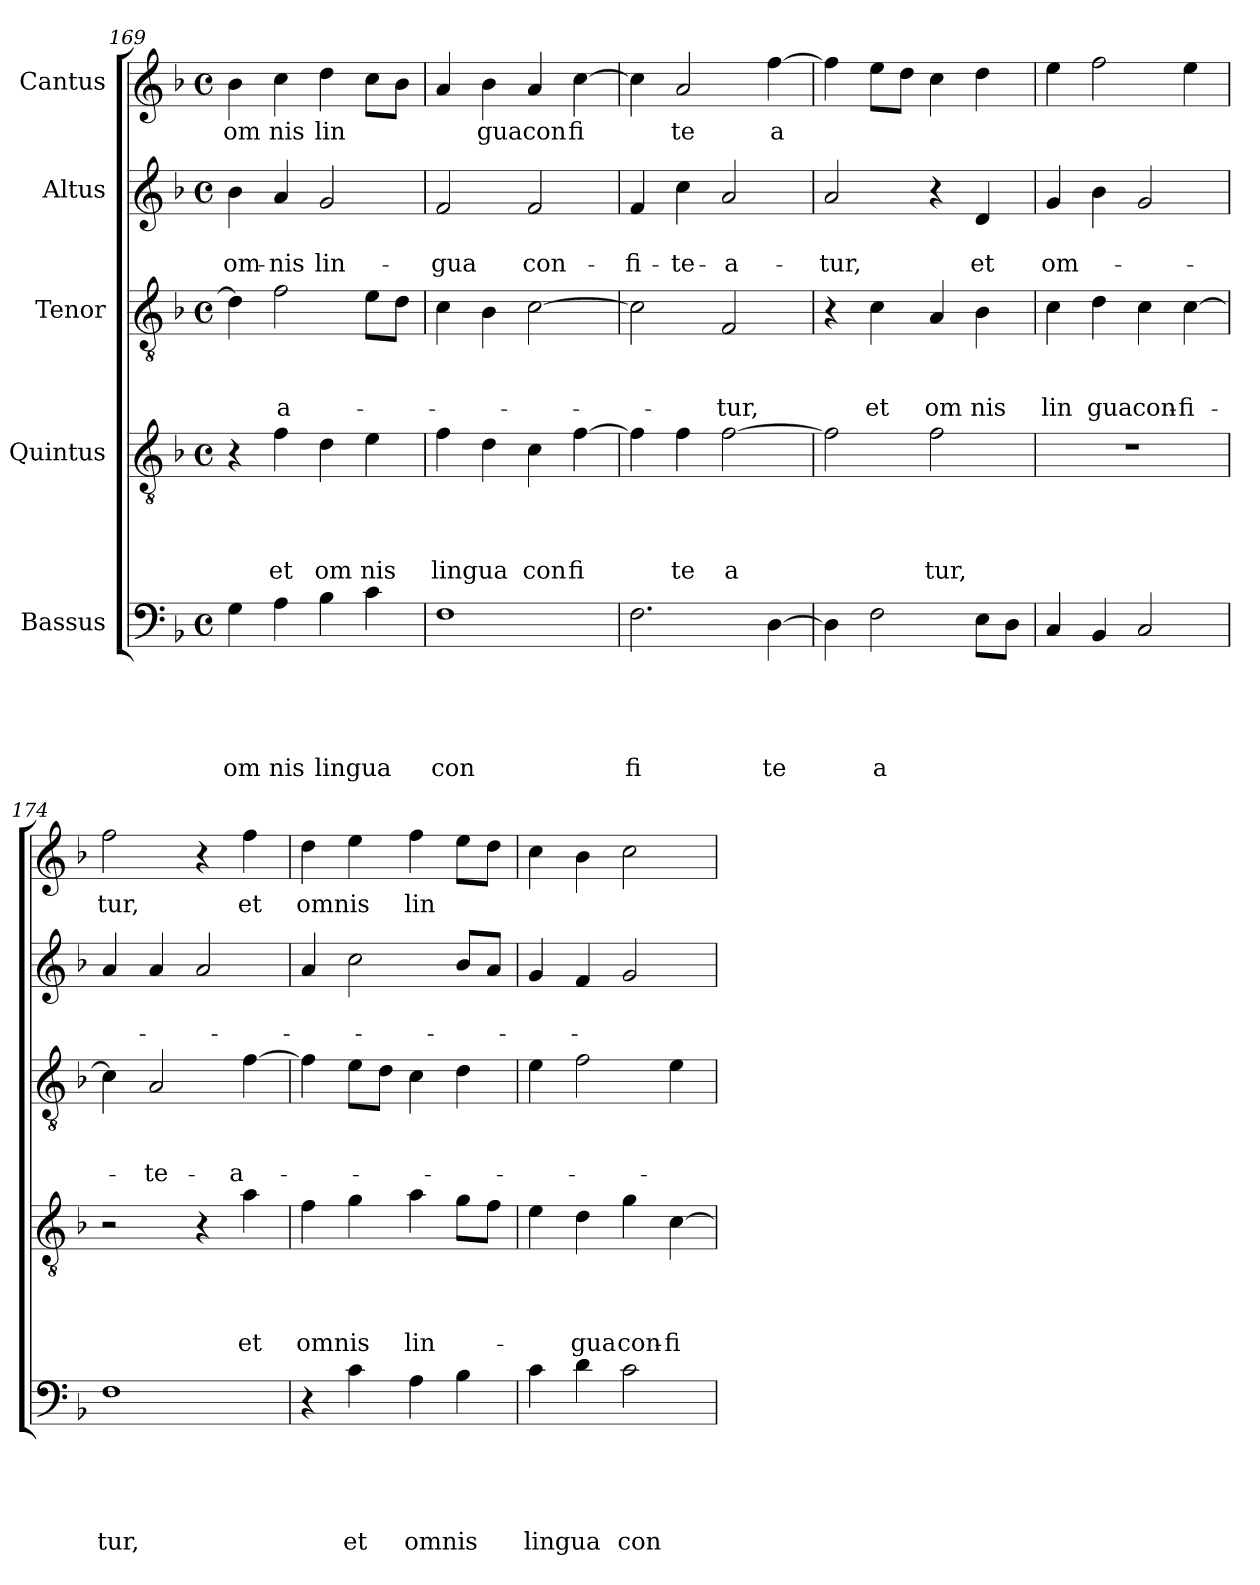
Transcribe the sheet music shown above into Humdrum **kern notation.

**kern	**text	**text	**text	**text	**text	**kern	**text	**text	**text	**text	**kern	**text	**text	**text	**kern	**text	**text	**kern	**text
*part5	*part5	*part5	*part5	*part5	*part5	*part4	*part4	*part4	*part4	*part4	*part3	*part3	*part3	*part3	*part2	*part2	*part2	*part1	*part1
*staff5	*staff5	*staff5	*staff5	*staff5	*staff5	*staff4	*staff4	*staff4	*staff4	*staff4	*staff3	*staff3	*staff3	*staff3	*staff2	*staff2	*staff2	*staff1	*staff1
*I"Bassus	*	*	*	*	*	*I"Quintus	*	*	*	*	*I"Tenor	*	*	*	*I"Altus	*	*	*I"Cantus	*
*clefF4	*	*	*	*	*	*clefGv2	*	*	*	*	*clefGv2	*	*	*	*clefG2	*	*	*clefG2	*
*k[b-]	*	*	*	*	*	*k[b-]	*	*	*	*	*k[b-]	*	*	*	*k[b-]	*	*	*k[b-]	*
*F:	*	*	*	*	*	*F:	*	*	*	*	*F:	*	*	*	*F:	*	*	*F:	*
*M4/4	*	*	*	*	*	*M4/4	*	*	*	*	*M4/4	*	*	*	*M4/4	*	*	*M4/4	*
*met(c)	*	*	*	*	*	*met(c)	*	*	*	*	*met(c)	*	*	*	*met(c)	*	*	*met(c)	*
=169	=169	=169	=169	=169	=169	=169	=169	=169	=169	=169	=169	=169	=169	=169	=169	=169	=169	=169	=169
!	!	!	!	!	!LO:LY:b	!	!	!	!	!	!	!	!	!	!	!	!LO:LY:b	!	!LO:LY:b
4G\	.	.	.	.	om	4r	.	.	.	.	4d\]	.	.	.	4b-\	.	om-	4b-\	om
!	!	!	!	!	!LO:LY:b	!	!	!	!	!LO:LY:b	!	!	!	!LO:LY:b	!	!	!LO:LY:b	!	!LO:LY:b
4A\	.	.	.	.	nis	4f\	.	.	.	et	2f\	.	.	-a-	4a/	.	-nis	4cc\	nis
!	!	!	!	!	!LO:LY:b	!	!	!	!	!LO:LY:b	!	!	!	!	!	!	!LO:LY:b	!	!LO:LY:b
4B-\	.	.	.	.	lingua	4d\	.	.	.	om	.	.	.	.	2g/	.	lin-	4dd\	lin
!	!	!	!	!	!	!	!	!	!	!LO:LY:b	!	!	!	!	!	!	!	!	!
4c\	.	.	.	.	.	4e\	.	.	.	nis	8e\L	.	.	.	.	.	.	8cc\L	.
.	.	.	.	.	.	.	.	.	.	.	8d\J	.	.	.	.	.	.	8b-\J	.
=170	=170	=170	=170	=170	=170	=170	=170	=170	=170	=170	=170	=170	=170	=170	=170	=170	=170	=170	=170
!	!	!	!	!	!LO:LY:b	!	!	!	!	!LO:LY:b	!	!	!	!	!	!	!LO:LY:b	!	!
1F	.	.	.	.	con	4f\	.	.	.	lingua	4c\	.	.	.	2f/	.	-gua	4a/	.
!	!	!	!	!	!	!	!	!	!	!	!	!	!	!	!	!	!	!	!LO:LY:b
.	.	.	.	.	.	4d\	.	.	.	.	4B-\	.	.	.	.	.	.	4b-\	gua
!	!	!	!	!	!	!	!	!	!	!LO:LY:b	!	!	!	!	!	!	!LO:LY:b	!	!LO:LY:b
.	.	.	.	.	.	4c\	.	.	.	con	[>2c\	.	.	.	2f/	.	con-	4a/	con
!	!	!	!	!	!	!	!	!	!	!LO:LY:b	!	!	!	!	!	!	!	!	!LO:LY:b
.	.	.	.	.	.	[>4f\	.	.	.	fi	.	.	.	.	.	.	.	[>4cc\	fi
=171	=171	=171	=171	=171	=171	=171	=171	=171	=171	=171	=171	=171	=171	=171	=171	=171	=171	=171	=171
!	!	!	!	!	!LO:LY:b	!	!	!	!	!	!	!	!	!	!	!	!LO:LY:b	!	!
2.F\	.	.	.	.	fi	4f\]	.	.	.	.	2c\]	.	.	.	4f/	.	-fi-	4cc\]	.
!	!	!	!	!	!	!	!	!	!	!LO:LY:b	!	!	!	!	!	!	!LO:LY:b	!	!LO:LY:b
.	.	.	.	.	.	4f\	.	.	.	te	.	.	.	.	4cc\	.	-te-	2a/	te
!	!	!	!	!	!	!	!	!	!	!LO:LY:b	!	!	!	!LO:LY:b	!	!	!LO:LY:b	!	!
.	.	.	.	.	.	[>2f\	.	.	.	a	2F/	.	.	-tur,	2a/	.	-a-	.	.
!	!	!	!	!	!LO:LY:b	!	!	!	!	!	!	!	!	!	!	!	!	!	!LO:LY:b
[>4D\	.	.	.	.	te	.	.	.	.	.	.	.	.	.	.	.	.	[>4ff\	a
=172	=172	=172	=172	=172	=172	=172	=172	=172	=172	=172	=172	=172	=172	=172	=172	=172	=172	=172	=172
!	!	!	!	!	!	!	!	!	!	!	!	!	!	!	!	!	!LO:LY:b	!	!
4D\]	.	.	.	.	.	2f\]	.	.	.	.	4r	.	.	.	2a/	.	-tur,	4ff\]	.
!	!	!	!	!	!LO:LY:b	!	!	!	!	!	!	!	!	!LO:LY:b	!	!	!	!	!
2F\	.	.	.	.	a	.	.	.	.	.	4c\	.	.	et	.	.	.	8ee\L	.
.	.	.	.	.	.	.	.	.	.	.	.	.	.	.	.	.	.	8dd\J	.
!	!	!	!	!	!	!	!	!	!	!LO:LY:b	!	!	!	!LO:LY:b	!	!	!	!	!
.	.	.	.	.	.	2f\	.	.	.	tur,	4A/	.	.	om	4r	.	.	4cc\	.
!	!	!	!	!	!	!	!	!	!	!	!	!	!	!LO:LY:b	!	!	!LO:LY:b	!	!
8E\L	.	.	.	.	.	.	.	.	.	.	4B-\	.	.	nis	4d/	.	et	4dd\	.
8D\J	.	.	.	.	.	.	.	.	.	.	.	.	.	.	.	.	.	.	.
=173	=173	=173	=173	=173	=173	=173	=173	=173	=173	=173	=173	=173	=173	=173	=173	=173	=173	=173	=173
!	!	!	!	!	!	!	!	!	!	!	!	!	!	!LO:LY:b	!	!	!LO:LY:b	!	!
4C/	.	.	.	.	.	1r	.	.	.	.	4c\	.	.	lin	4g/	.	om-	4ee\	.
!	!	!	!	!	!	!	!	!	!	!	!	!	!	!LO:LY:b	!	!	!	!	!
4BB-/	.	.	.	.	.	.	.	.	.	.	4d\	.	.	gua	4b-\	.	.	2ff\	.
!	!	!	!	!	!	!	!	!	!	!	!	!	!	!LO:LY:b	!	!	!	!	!
2C/	.	.	.	.	.	.	.	.	.	.	4c\	.	.	con-	2g/	.	.	.	.
!	!	!	!	!	!	!	!	!	!	!	!	!	!	!LO:LY:b	!	!	!	!	!
.	.	.	.	.	.	.	.	.	.	.	[>4c\	.	.	-fi-	.	.	.	4ee\	.
=174	=174	=174	=174	=174	=174	=174	=174	=174	=174	=174	=174	=174	=174	=174	=174	=174	=174	=174	=174
!	!	!	!	!	!LO:LY:b	!	!	!	!	!	!	!	!	!	!	!	!	!	!LO:LY:b
1F	.	.	.	.	tur,	2r	.	.	.	.	4c\]	.	.	.	4a/	.	.	2ff\	tur,
!	!	!	!	!	!	!	!	!	!	!	!	!	!	!LO:LY:b	!	!	!	!	!
.	.	.	.	.	.	.	.	.	.	.	2A/	.	.	-te-	4a/	.	.	.	.
.	.	.	.	.	.	4r	.	.	.	.	.	.	.	.	2a/	.	.	4r	.
!	!	!	!	!	!	!	!	!	!	!LO:LY:b	!	!	!	!LO:LY:b	!	!	!	!	!LO:LY:b
.	.	.	.	.	.	4a\	.	.	.	et	[<4f\	.	.	-a-	.	.	.	4ff\	et
!!LO:LB:g=z
=175	=175	=175	=175	=175	=175	=175	=175	=175	=175	=175	=175	=175	=175	=175	=175	=175	=175	=175	=175
!	!	!	!	!	!	!	!	!	!	!LO:LY:b	!	!	!	!	!	!	!	!	!LO:LY:b
4r	.	.	.	.	.	4f\	.	.	.	omnis	4f\]	.	.	.	4a/	.	.	4dd\	omnis
!	!	!	!	!	!LO:LY:b	!	!	!	!	!	!	!	!	!	!	!	!	!	!
4c\	.	.	.	.	et	4g\	.	.	.	.	8e\L	.	.	.	2cc\	.	.	4ee\	.
.	.	.	.	.	.	.	.	.	.	.	8d\J	.	.	.	.	.	.	.	.
!	!	!	!	!	!LO:LY:b	!	!	!	!	!LO:LY:b	!	!	!	!	!	!	!	!	!LO:LY:b
4A\	.	.	.	.	omnis	4a\	.	.	.	lin-	4c\	.	.	.	.	.	.	4ff\	lin
4B-\	.	.	.	.	.	8g\L	.	.	.	.	4d\	.	.	.	8b-/L	.	.	8ee\L	.
.	.	.	.	.	.	8f\J	.	.	.	.	.	.	.	.	8a/J	.	.	8dd\J	.
=176	=176	=176	=176	=176	=176	=176	=176	=176	=176	=176	=176	=176	=176	=176	=176	=176	=176	=176	=176
!	!	!	!	!	!LO:LY:b	!	!	!	!	!	!	!	!	!	!	!	!	!	!
4c\	.	.	.	.	lingua	4e\	.	.	.	.	4e\	.	.	.	4g/	.	.	4cc\	.
!	!	!	!	!	!	!	!	!	!	!LO:LY:b	!	!	!	!	!	!	!	!	!
4d\	.	.	.	.	.	4d\	.	.	.	-gua	2f\	.	.	.	4f/	.	.	4b-\	.
!	!	!	!	!	!LO:LY:b	!	!	!	!	!LO:LY:b	!	!	!	!	!	!	!	!	!
2c\	.	.	.	.	con-	4g\	.	.	.	con-	.	.	.	.	2g/	.	.	2cc\	.
!	!	!	!	!	!	!	!	!	!	!LO:LY:b	!	!	!	!	!	!	!	!	!
.	.	.	.	.	.	[>4c\	.	.	.	-fi-	4e\	.	.	.	.	.	.	.	.
=	=	=	=	=	=	=	=	=	=	=	=	=	=	=	=	=	=	=	=
*-	*-	*-	*-	*-	*-	*-	*-	*-	*-	*-	*-	*-	*-	*-	*-	*-	*-	*-	*-
